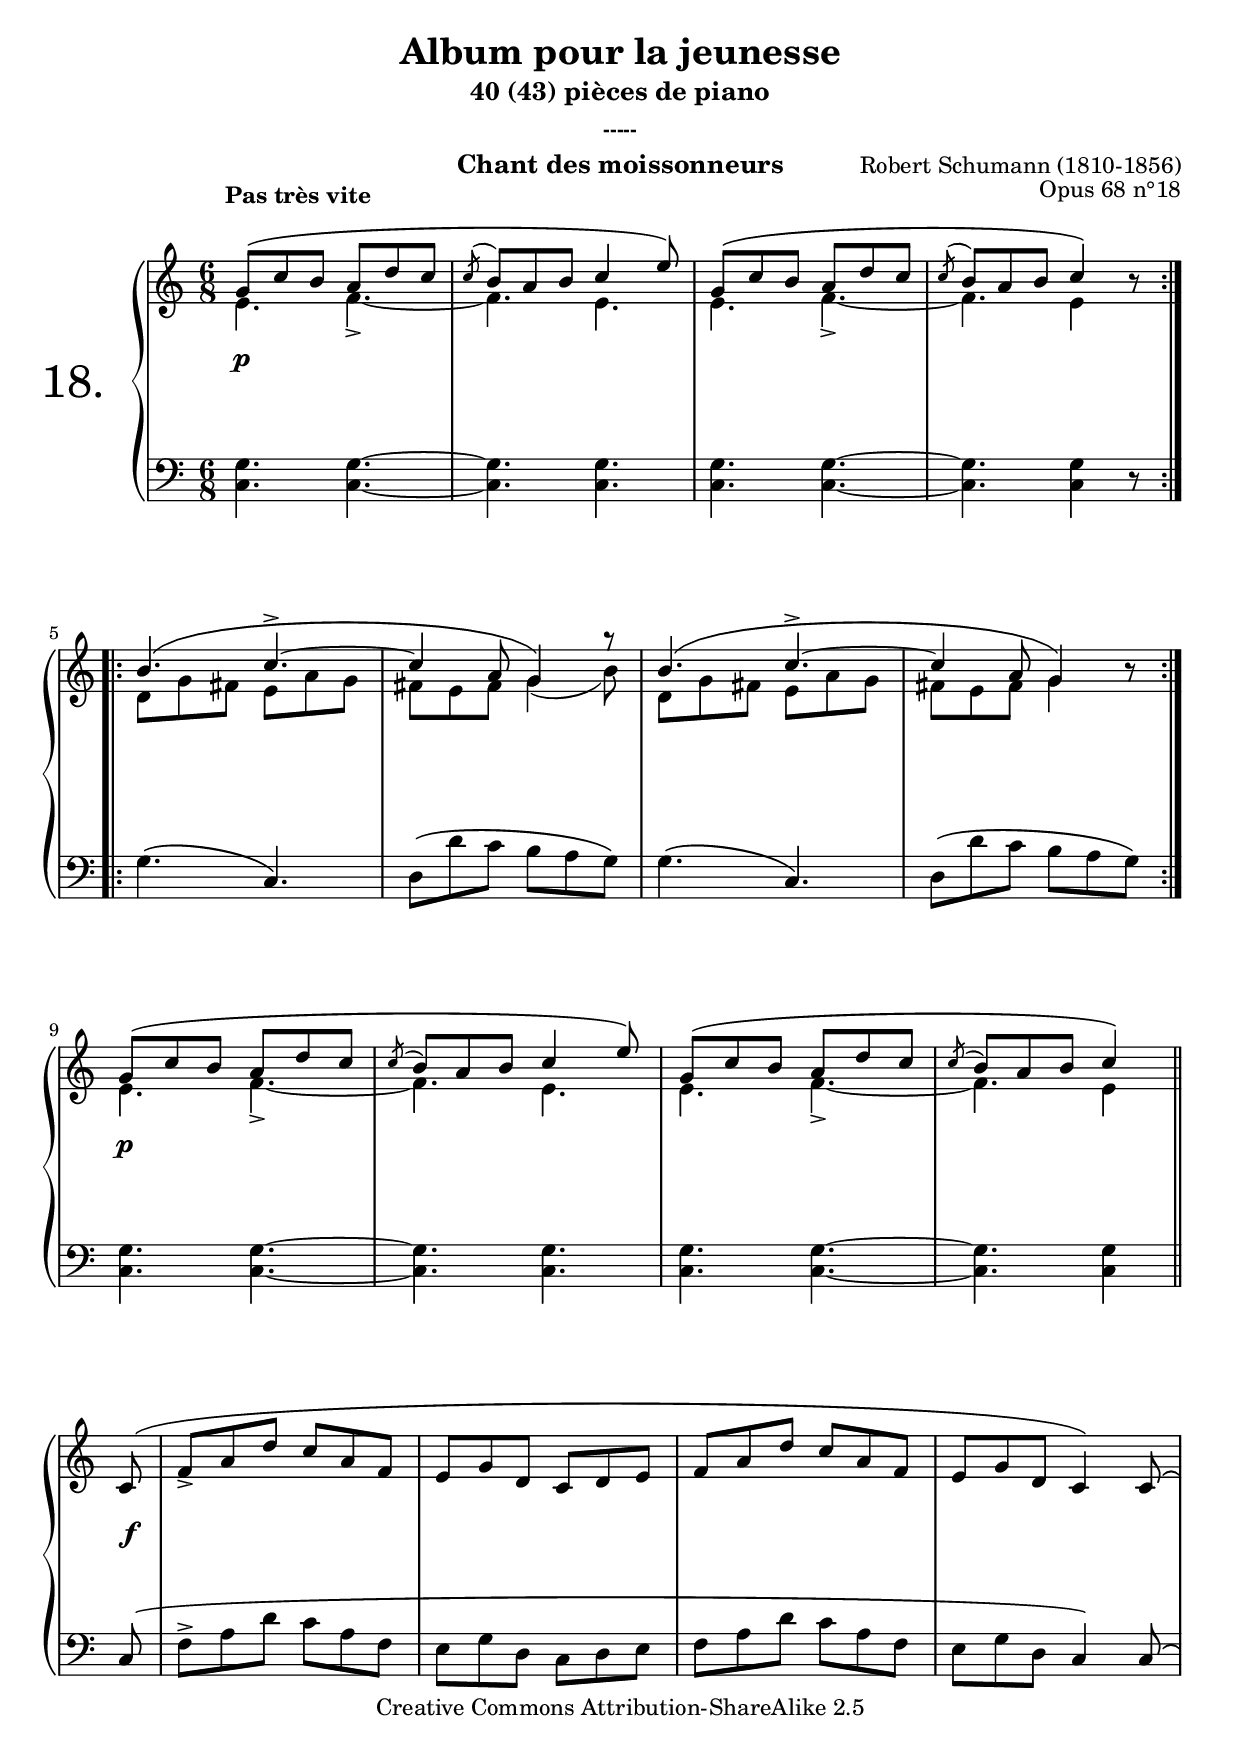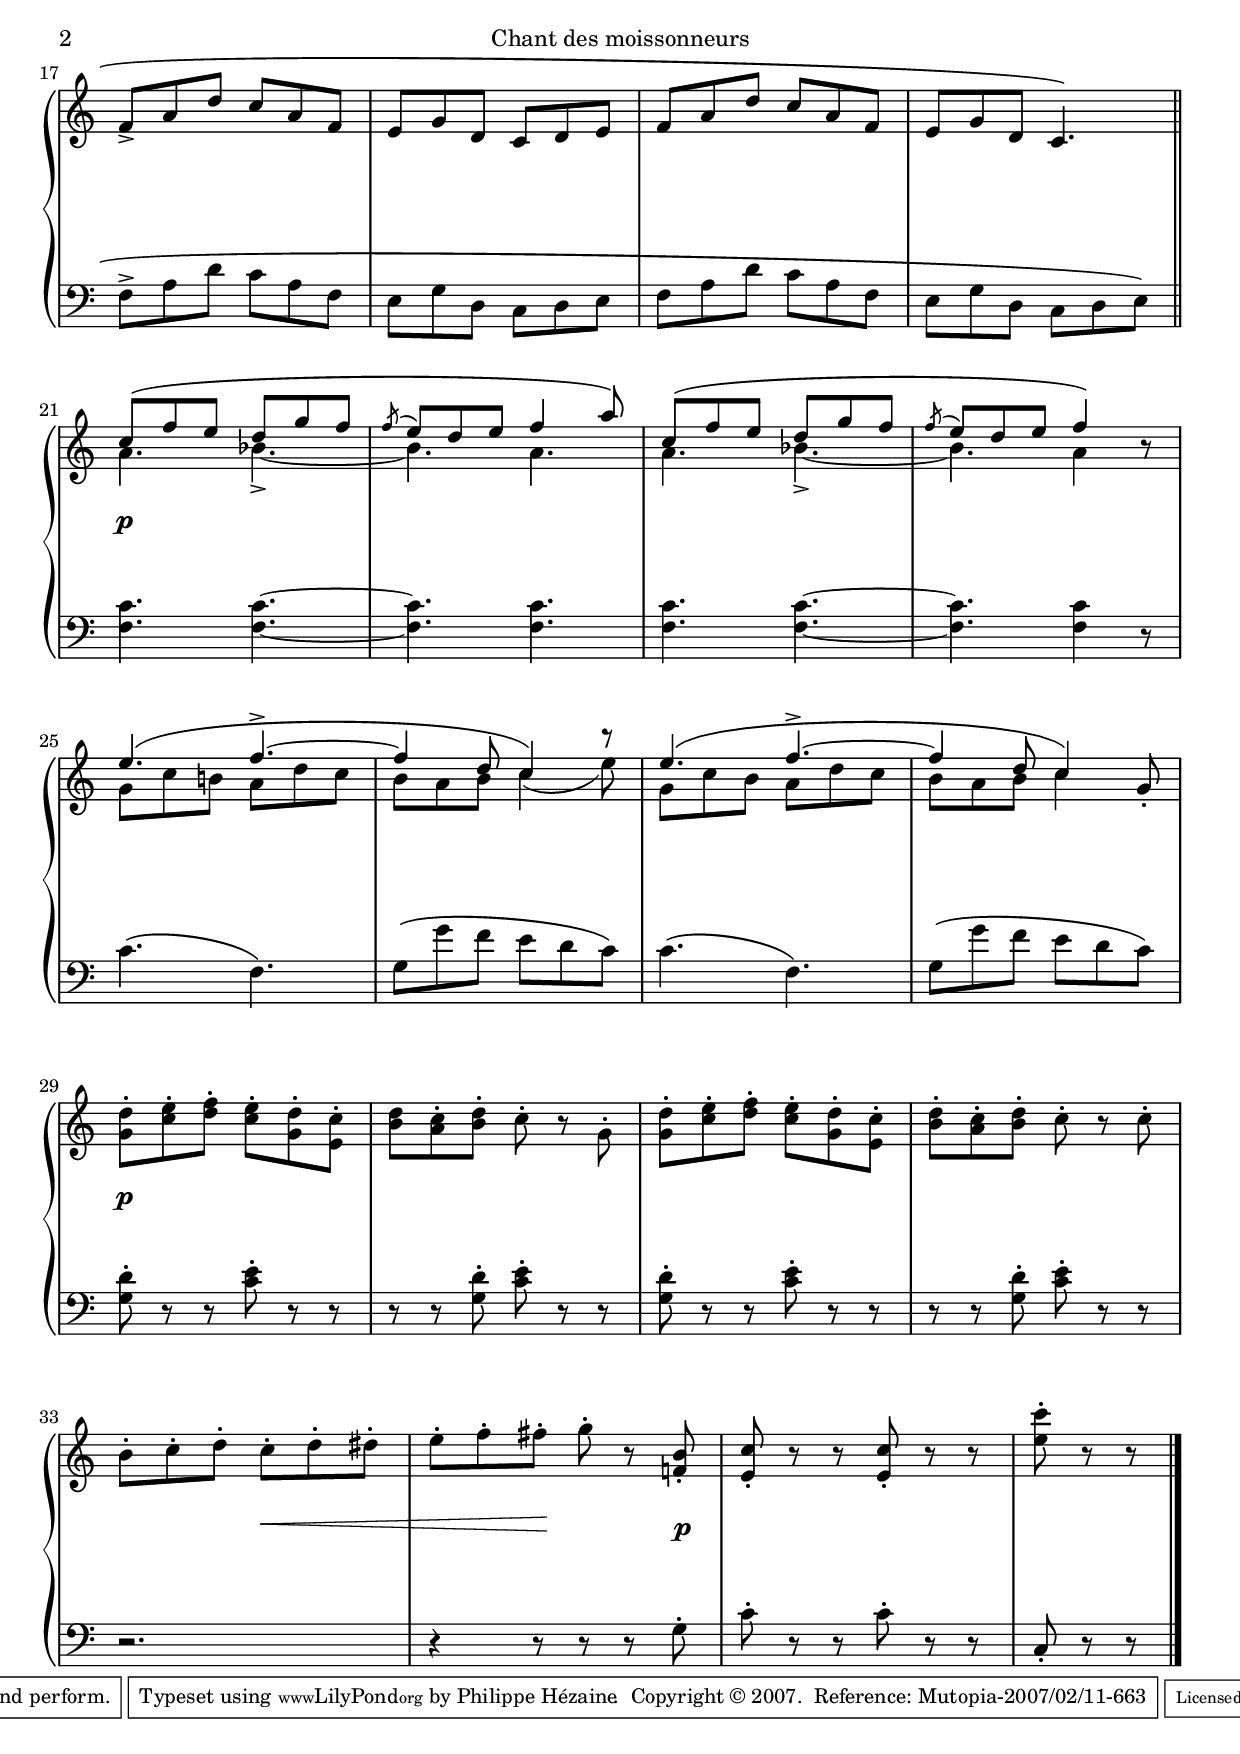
 \version "2.10.16"

 \paper { between-system-padding = #1
	ragged-bottom=##f
	ragged-last-bottom=##f
	}

 
     \header {
      title = "Album pour la jeunesse"
       subtitle = "40 (43) pièces de piano"
       subsubtitle = "-----"
       composer = "Robert Schumann (1810-1856)"
       opus = "Opus 68 n°18"
       instrument = "Chant des moissonneurs"
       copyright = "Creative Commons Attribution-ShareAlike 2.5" 
     
       % These are headers used by the Mutopia Project
       % http://www.mutopiaproject.org/
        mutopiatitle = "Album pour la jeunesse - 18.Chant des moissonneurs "
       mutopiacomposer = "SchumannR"
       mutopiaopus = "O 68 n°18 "
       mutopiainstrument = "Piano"
       date = "1848"
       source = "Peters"
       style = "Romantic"
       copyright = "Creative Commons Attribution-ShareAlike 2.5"
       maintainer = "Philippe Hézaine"
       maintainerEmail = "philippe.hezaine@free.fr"
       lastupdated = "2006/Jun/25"



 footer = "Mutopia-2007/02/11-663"
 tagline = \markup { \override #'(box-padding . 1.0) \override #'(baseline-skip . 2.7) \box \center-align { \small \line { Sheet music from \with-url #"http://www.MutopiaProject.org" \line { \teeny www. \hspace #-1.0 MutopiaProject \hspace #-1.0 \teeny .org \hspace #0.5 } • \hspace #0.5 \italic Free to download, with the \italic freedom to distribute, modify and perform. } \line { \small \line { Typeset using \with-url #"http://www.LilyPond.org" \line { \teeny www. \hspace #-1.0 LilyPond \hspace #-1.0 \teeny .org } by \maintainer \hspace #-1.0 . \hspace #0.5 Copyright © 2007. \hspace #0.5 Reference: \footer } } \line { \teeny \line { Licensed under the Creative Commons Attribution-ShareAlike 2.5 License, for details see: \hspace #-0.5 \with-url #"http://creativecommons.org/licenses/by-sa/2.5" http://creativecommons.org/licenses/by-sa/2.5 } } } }
     }

     upper = \relative c'' {
       \clef treble
       \key c \major
       \time 6/8
	\override TextScript #'extra-offset = #'(-1 . 2)	
	\phrasingSlurUp
	\repeat volta 2 {
% attacher head head les slurs des acciaccatura? (pour update)

	\voiceOne
	<< {g8\(^\markup { \bold "Pas très vite" } c b a d c
	\acciaccatura { \slurUp c } b a b c4 e8\)
	g,8\( c b a d c
	\acciaccatura { \slurUp c } b a b c4\) b8\rest	
	}
	\context Voice = "1" { \voiceTwo
	e,4. f_> ~ 
	f e
	e f_> ~
	f e4 s8
	\oneVoice
	}
	>>
	\break       
     }

	\repeat volta 2 {

	\voiceOne
	<< {  
	b'4.\( c^> ~
	c4 a8 g4\) r8
	b4.\( c^> ~
	c4 a8 g4\) b8\rest

	}
	\context Voice = "1" { \voiceTwo
	d,8 g fis e a g
	fis e fis g4( b8)
	d,8 g fis e a g
	fis e fis g4 s8
	\oneVoice
	}
	>>
	\break	
     }

	\voiceOne
	<< {g8\( c b a d c
	\acciaccatura { \slurUp c} b a b c4 e8\)
	g,8\( c b a d c
	\acciaccatura { \slurUp c} b a b c4\)	
	}
	\context Voice = "1" { \voiceTwo
	e,4. f_> ~ 
	f e
	e f_> ~
	f e4
	\oneVoice
	}
	>>
	\bar "||"
	\break
	c8\(
	f_> a d c a f
	e g d c d e
	f a d c a f
	e g d c4\) c8\(
	\break
	f_> a d c a f
	e g d c d e
	f a d c a f
	e g d c4.\) \bar "||"

	\voiceOne
	<< {c'8\( f e d g f
	\acciaccatura { \slurUp f} e d e f4 a8\)
	c,8\( f e d g f
	\acciaccatura { \slurUp f} e d e f4\) b,8\rest	
	}
	\context Voice = "1" { \voiceTwo
	a4. bes_> ~ 
	bes a
	a bes_> ~
	bes a4 s8
	\oneVoice
	}
	>>

	\voiceOne
	<< {  
	e'4.\( f^> ~
	f4 d8 c4\) r8
	e4.\( f^> ~
	f4 d8 c4\) g8_.

	}
	\context Voice = "1" { \voiceTwo
	g8 c b! a d c
	b a b  c4( e8)
	g,8 c b a d c
	b a b c4 s8
	\oneVoice
	}
	>>
	\stemDown
	<g d'>8^. <c e>^. <d f>^. <c e>^. <g d'>^. <e c'>^.
	<b' d> <a c>^. <b d>^. c^. b8\rest g^.
	<g d'>8^. <c e>^. <d f>^. <c e>^. <g d'>^. <e c'>^.
	<b' d>^. <a c>^. <b d>^. c^. b8\rest c^.
	b-. c-. d-. c-. d-. dis-.
	e-. f-. fis-. g-. b,8\rest \stemUp <f! b>_.
	<e c'>_. b'8\rest b8\rest <e, c'>_. b'8\rest b8\rest
	\stemDown <e c'>^. b8\rest b8\rest    \bar "|."
	
 
  }
     
     lower = \relative c {
       \clef bass
       \key c \major
       \time 6/8
	\phrasingSlurUp	

	\repeat volta 2 {

	<c g'>4. <c g'>~
	<c g'> <c g'>
	<c g'> <c g'>~
	<c g'> <c g'>4 r8
}

	\repeat volta 2 {
	g'4.\( c,\)
	d8\( d' c b a g\)
	g4.\( c,\)
	d8\( d' c b a g\) 
	}
	\break
	<c, g'>4. <c g'>~
	<c g'> <c g'>
	<c g'> <c g'>~
	<c g'> <c g'>4
	\bar "||"
	\break
	c8\(
	f^> a d c a f
	e g d c d e
	f a d c a f
	e g d c4\) 
	\phrasingSlurUp c8\(
	\break
	f^> a d c a f
	e g d c d e
	f a d c a f
	e g d c d e\)
	\break
	<f c'>4. <f c'>~
	<f c'> <f c'>
	<f c'> <f c'>~
	<f c'> <f c'>4 r8
	\break
	c'4.\( f,\)
	g8\( g' f e d c\)
	c4.\( f,\)
	g8\( g' f e d c\)
	\break
	<g d'>8^. r8 r8 <c e>^. r8 r8
	r8 r8 <g d'>^. <c e>^. r8 r8
	<g d'>^. r8 r8 <c e>^. r8 r8
	r8 r8 <g d'>^. <c e>^. r8 r8
	\break
	r2.
	r4 r8 r8 r8 g^.
	c-. r8 r8 c-. r8 r8
	c,_. r8 r8 \bar "|."	

     }
     
     dynamics = {

        \repeat volta 2 {

	s2.\p
       s2.*3  }

	\repeat volta 2 {
	s2.*4
	}
	s2.\p
	s2.*2
	s4. s4\break
	s8\f
	s2.*8
	s2.\p
	s2.*7
	s2.\p
	s2.*3
	s4. s4.\<
	s4 s4 \!s8 s8\p
	s2.
	s4.
     }
     
     \score {
       \context PianoStaff <<
   \set PianoStaff.instrumentName = \markup{ \fontsize #6 {"18. "} \hspace #1.0
}
         \context Staff=upper \upper
         \context Dynamics=dynamics \dynamics
         \context Staff=lower <<
           \clef bass
           \lower
         >>

       >>
       \layout {
	ragged-last = ##f
         \context {
           \type "Engraver_group"
           \name Dynamics
           \alias Voice % So that \cresc works, for example.
           \consists "Output_property_engraver"
     
           \override VerticalAxisGroup #'minimum-Y-extent = #'(-5 . 5)
           \consists "Script_engraver"
           \consists "Dynamic_engraver"
           \consists "Text_engraver"
     
           \override TextScript #'font-size = #2
           \override TextScript #'font-shape = #'italic
           \override DynamicText #'extra-offset = #'(0 . 2)
           \override Hairpin #'extra-offset = #'(0 . 2.5)
     
           \consists "Skip_event_swallow_translator"
     
           \consists "Axis_group_engraver"
         }
         \context {
           \PianoStaff
           \accepts Dynamics
           \override VerticalAlignment #'forced-distance = #5.6
         }
       }
     }
     \score {
	\unfoldRepeats
       \context PianoStaff <<
         \context Staff=upper  \upper \dynamics

         \context Staff=lower << \lower \dynamics
	>>

       >>
       \midi {
	\context { \Score
	tempoWholesPerMinute = #(ly:make-moment 130 4)
	     }

         \context {
           \type "Performer_group"
           \name Dynamics

         }
	
         \context {
           \PianoStaff
           \accepts Dynamics
         }
       }
     }

